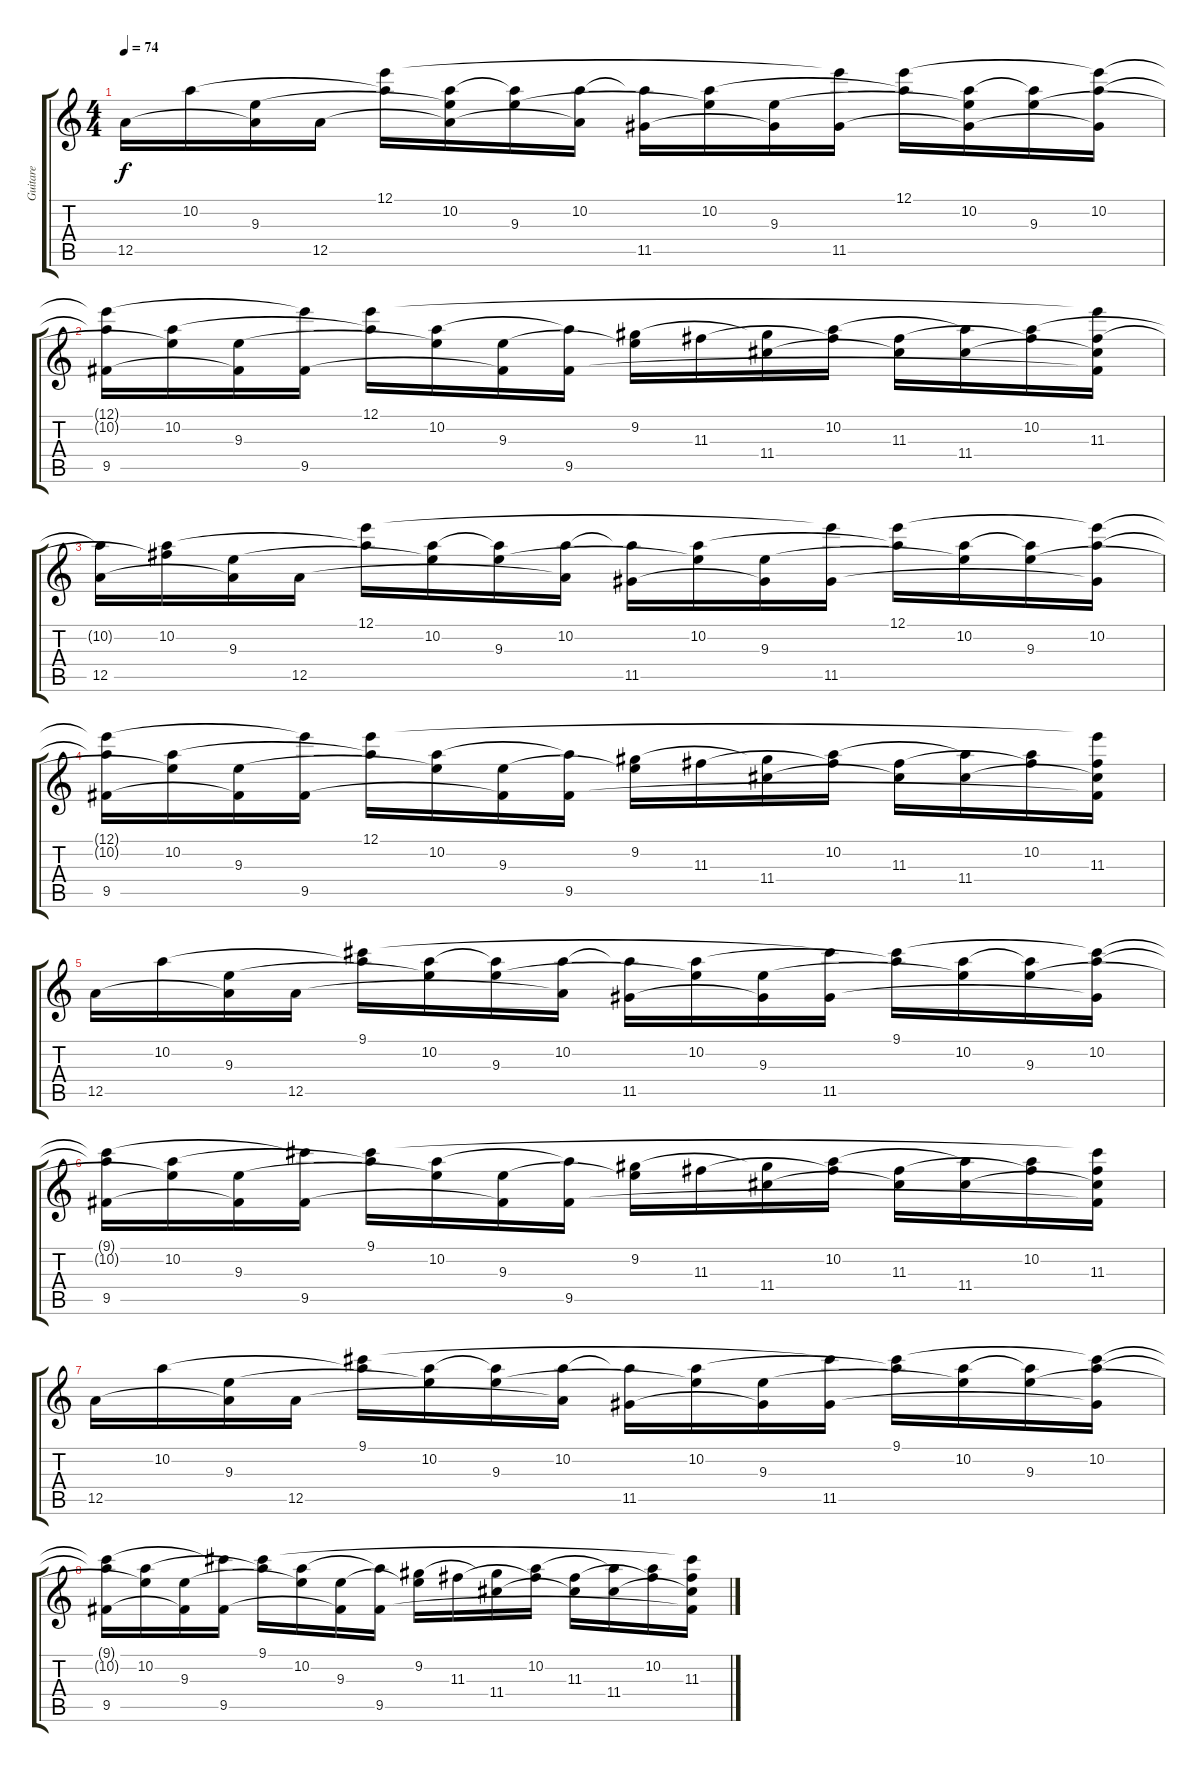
\track ("Guitare" "Guitare") {instrument acousticguitarsteel}
\staff {score tabs}
\tuning (E4 B3 G3 D3 A2 E2) {hide}
\ts (4 4)
\tempo 74
\clef g2
\ks c
12.5.16{dy f instrument acousticguitarsteel} 10.2.16 (9.3 12.5{t}).16 12.5.16 (12.1 10.2{t}).16 (10.2 9.3{t} 12.5{t}).16 (10.2{t} 9.3).16 (10.2 12.5{t}).16 (10.2{t} 11.5).16 (10.2 9.3{t}).16 (9.3 11.5{t}).16 (12.1{t} 11.5).16 (12.1 10.2{t}).16 (10.2 9.3{t} 11.5{t}).16 (10.2{t} 9.3).16 (12.1{t} 10.2 11.5{t}).16 |
(12.1{t} 10.2{t} 9.5).16 (10.2 9.3{t}).16 (9.3 9.5{t}).16 (12.1{t} 9.5).16 (12.1 10.2{t}).16 (10.2 9.3{t}).16 (9.3 9.5{t}).16 (10.2{t} 9.5).16 (9.2 9.3{t}).16 11.3.16 (9.2{t} 11.4).16 (10.2 11.3{t}).16 (11.3 11.4{t}).16 (10.2{t} 11.4).16 (10.2 11.3{t}).16 (12.1{t} 11.3 11.4{t} 9.5{t}).16 |
(10.2{t} 12.5).16 (10.2 11.3{t}).16 (9.3 12.5{t}).16 12.5.16 (12.1 10.2{t}).16 (10.2 9.3{t}).16 (10.2{t} 9.3).16 (10.2 12.5{t}).16 (10.2{t} 11.5).16 (10.2 9.3{t}).16 (9.3 11.5{t}).16 (12.1{t} 11.5).16 (12.1 10.2{t}).16 (10.2 9.3{t}).16 (10.2{t} 9.3).16 (12.1{t} 10.2 11.5{t}).16 |
(12.1{t} 10.2{t} 9.5).16 (10.2 9.3{t}).16 (9.3 9.5{t}).16 (12.1{t} 9.5).16 (12.1 10.2{t}).16 (10.2 9.3{t}).16 (9.3 9.5{t}).16 (10.2{t} 9.5).16 (9.2 9.3{t}).16 11.3.16 (9.2{t} 11.4).16 (10.2 11.3{t}).16 (11.3 11.4{t}).16 (10.2{t} 11.4).16 (10.2 11.3{t}).16 (12.1{t} 11.3 11.4{t} 9.5{t}).16 |
12.5.16 10.2.16 (9.3 12.5{t}).16 12.5.16 (9.1 10.2{t}).16 (10.2 9.3{t}).16 (10.2{t} 9.3).16 (10.2 12.5{t}).16 (10.2{t} 11.5).16 (10.2 9.3{t}).16 (9.3 11.5{t}).16 (9.1{t} 11.5).16 (9.1 10.2{t}).16 (10.2 9.3{t}).16 (10.2{t} 9.3).16 (9.1{t} 10.2 11.5{t}).16 |
(9.1{t} 10.2{t} 9.5).16 (10.2 9.3{t}).16 (9.3 9.5{t}).16 (9.1{t} 9.5).16 (9.1 10.2{t}).16 (10.2 9.3{t}).16 (9.3 9.5{t}).16 (10.2{t} 9.5).16 (9.2 9.3{t}).16 11.3.16 (9.2{t} 11.4).16 (10.2 11.3{t}).16 (11.3 11.4{t}).16 (10.2{t} 11.4).16 (10.2 11.3{t}).16 (9.1{t} 11.3 11.4{t} 9.5{t}).16 |
12.5.16 10.2.16 (9.3 12.5{t}).16 12.5.16 (9.1 10.2{t}).16 (10.2 9.3{t}).16 (10.2{t} 9.3).16 (10.2 12.5{t}).16 (10.2{t} 11.5).16 (10.2 9.3{t}).16 (9.3 11.5{t}).16 (9.1{t} 11.5).16 (9.1 10.2{t}).16 (10.2 9.3{t}).16 (10.2{t} 9.3).16 (9.1{t} 10.2 11.5{t}).16 |
(9.1{t} 10.2{t} 9.5).16 (10.2 9.3{t}).16 (9.3 9.5{t}).16 (9.1{t} 9.5).16 (9.1 10.2{t}).16 (10.2 9.3{t}).16 (9.3 9.5{t}).16 (10.2{t} 9.5).16 (9.2 9.3{t}).16 11.3.16 (9.2{t} 11.4).16 (10.2 11.3{t}).16 (11.3 11.4{t}).16 (10.2{t} 11.4).16 (10.2 11.3{t}).16 (9.1{t} 11.3 11.4{t} 9.5{t}).16
